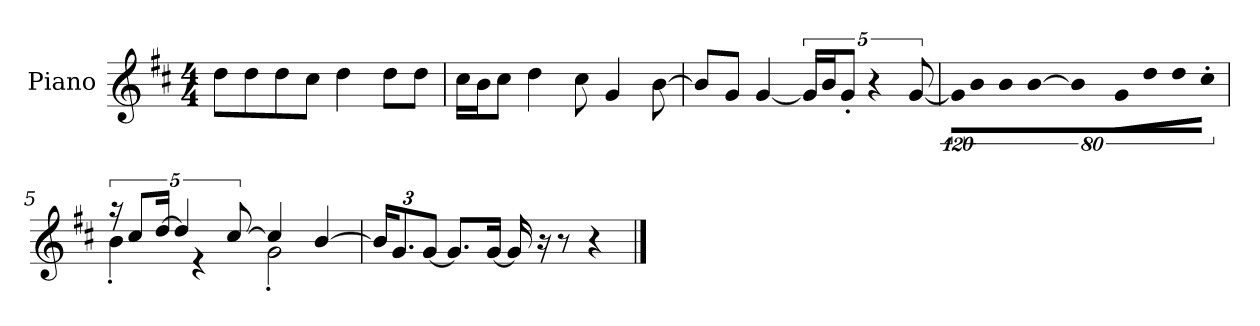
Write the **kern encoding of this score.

**kern
*part1
*staff1
*I"Piano
*I'P-no
*clefG2
*k[f#c#]
*M4/4
*MM90
=1
8dd\L
8dd\
8dd\
8cc#\J
4dd\
8dd\L
8dd\J
=2
16cc#\LL
16b\J
8cc#\J
4dd\
8cc#\
4g/
[8b\
=3
8b/L]
8g/J
[4g/
20g/LL]
20b/J
10g'/J
5r
[10g/
=4
!LO:N:vis=16
1920%107g/KL]
!LO:N:vis=8
640%71b/
!LO:N:vis=8
640%71b/
!LO:N:vis=16
[1920%107b/Jk
!LO:N:vis=4
1920%427b\]
!LO:N:vis=8
640%71g\L
!LO:N:vis=8
640%71dd\
!LO:N:vis=8
640%71dd\
!LO:N:vis=8
640%71cc#'\J
!!LO:LB:g=z
=5
*^
20r	4b'\
10cc#/L	.
[20dd/Jk	.
5dd/]	.
.	4r
[10cc#/	.
4cc#/]	2g'\
[4b/	.
*v	*v
=6
*Xbrackettup
24b/KL]
12.g/
[12g/J
8.g/L]
[16g/Jk
16g/]
16r
8r
4r
==
*-
